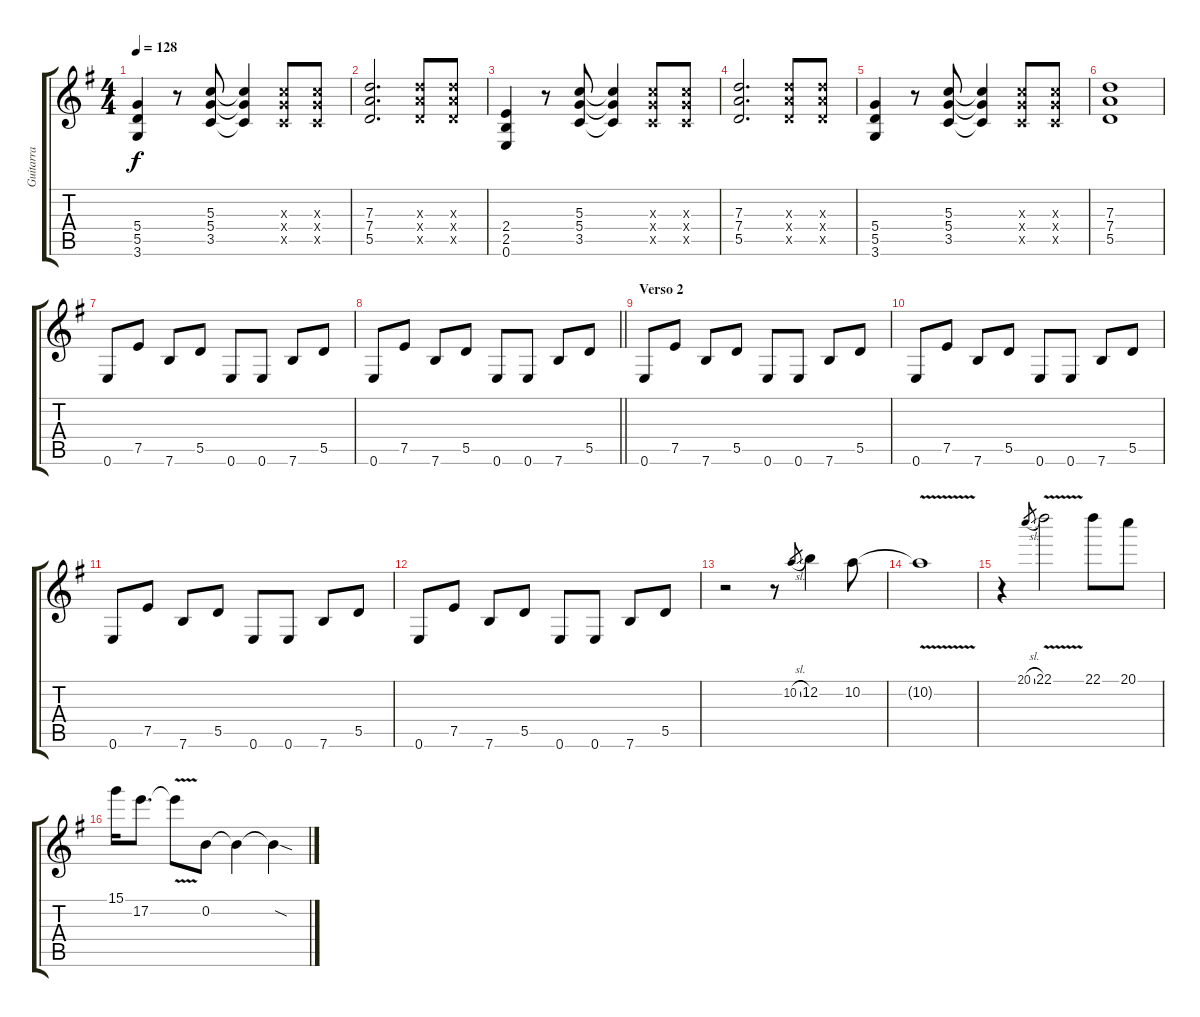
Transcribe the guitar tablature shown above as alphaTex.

\track ("Guitarra" "Guitarra") {instrument distortionguitar}
\staff {score tabs}
\tuning (E4 B3 G3 D3 A2 E2) {hide}
\ts (4 4)
\tempo 128
\clef g2
\ks g
(5.4 5.5 3.6).4{dy f} r.8 (5.3 5.4 3.5).8 (5.3{t} 5.4{t} 3.5{t}).4 (5.3{x} 5.4{x} 3.5{x}).8 (5.3{x} 5.4{x} 3.5{x}).8 |
(7.3 7.4 5.5).2{d} (7.3{x} 7.4{x} 5.5{x}).8 (7.3{x} 7.4{x} 5.5{x}).8 |
(2.4 2.5 0.6).4 r.8 (5.3 5.4 3.5).8 (5.3{t} 5.4{t} 3.5{t}).4 (5.3{x} 5.4{x} 3.5{x}).8 (5.3{x} 5.4{x} 3.5{x}).8 |
(7.3 7.4 5.5).2{d} (7.3{x} 7.4{x} 5.5{x}).8 (7.3{x} 7.4{x} 5.5{x}).8 |
(5.4 5.5 3.6).4 r.8 (5.3 5.4 3.5).8 (5.3{t} 5.4{t} 3.5{t}).4 (5.3{x} 5.4{x} 3.5{x}).8 (5.3{x} 5.4{x} 3.5{x}).8 |
(7.3 7.4 5.5).1 |
0.6.8 7.5.8 7.6.8 5.5.8 0.6.8 0.6.8 7.6.8 5.5.8 |
\barLineRight lightlight
0.6.8 7.5.8 7.6.8 5.5.8 0.6.8 0.6.8 7.6.8 5.5.8 |
\section ("" "Verso 2")
0.6.8 7.5.8 7.6.8 5.5.8 0.6.8 0.6.8 7.6.8 5.5.8 |
0.6.8 7.5.8 7.6.8 5.5.8 0.6.8 0.6.8 7.6.8 5.5.8 |
0.6.8 7.5.8 7.6.8 5.5.8 0.6.8 0.6.8 7.6.8 5.5.8 |
0.6.8 7.5.8 7.6.8 5.5.8 0.6.8 0.6.8 7.6.8 5.5.8 |
r.2 r.8 10.2{sl}.8{gr} 12.2.4 10.2.8 |
10.2{v t}.1 |
r.4 20.1{sl}.8{gr} 22.1{v}.2 22.1.8 20.1.8 |
15.1.16 17.2.8{d} 17.2{v t}.8 0.2.8 0.2{t}.4 0.2{sod t}.4
